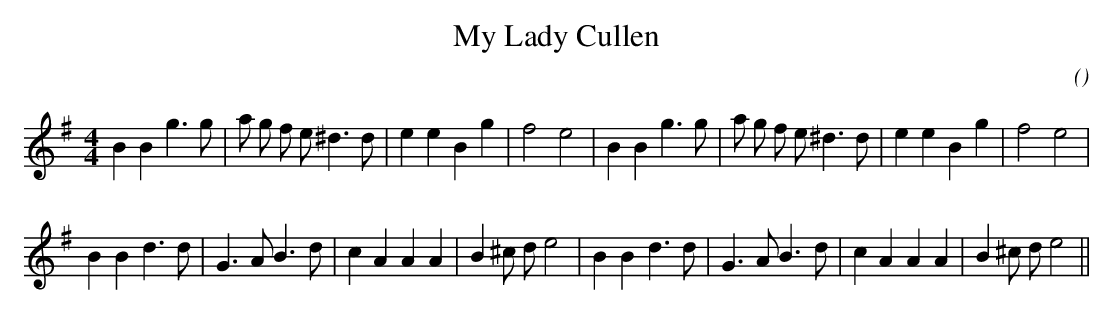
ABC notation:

X:1
T: My Lady Cullen
C:
O:
M:4/4
K:Em
K:Em
M:4/4
L:1/16
B4 B4 g6 g2 |a2 g2 f2 e2 ^d6 d2 |e4 e4 B4 g4 |f8 e8 |B4 B4 g6 g2 |a2 g2 f2 e2 ^d6 d2 |e4 e4 B4 g4 |f8 e8 |
B4 B4 d6 d2 |G6 A2 B6 d2 |c4 A4 A4 A4 |B4 ^c2 d2 e8 |B4 B4 d6 d2 |G6 A2 B6 d2 |c4 A4 A4 A4 |B4 ^c2 d2 e8 ||
